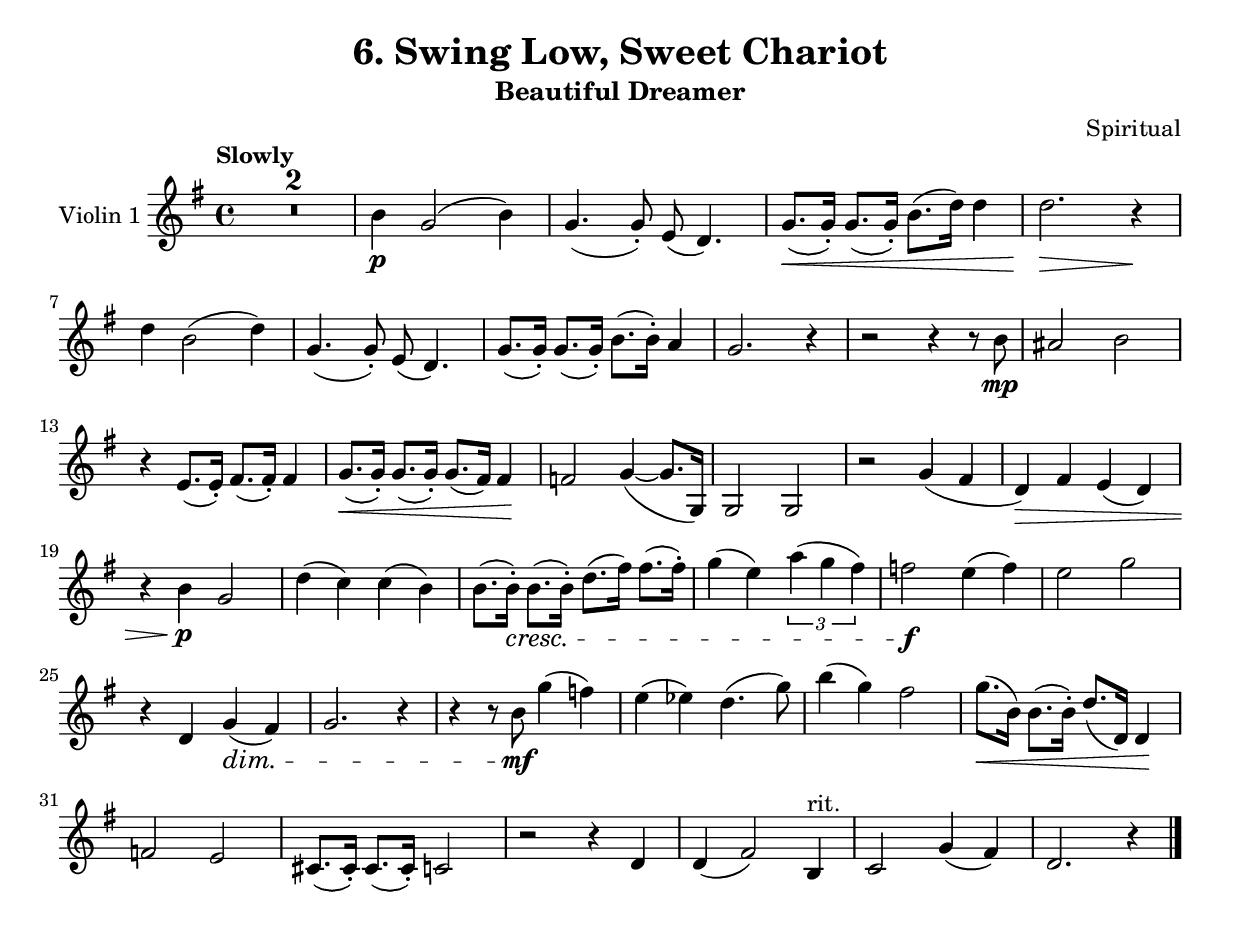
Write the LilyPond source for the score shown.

% Created on Sun May 15 16:43:59 CEST 2011
\version "2.12.0"

\header {
	title = "6. Swing Low, Sweet Chariot" 
	subtitle = "Beautiful Dreamer" 
 	composer = "Spiritual" 

}

mbreak = {\break}

\include "deutsch.ly"

staffViolin = \new Staff {
	\time 4/4
	\set Staff.instrumentName = "Violin 1"
	\set Staff.midiInstrument = "violin"
	\key g \major
	\clef treble
	\compressFullBarRests
	\relative c'' { 
		\tempo "Slowly"
		R1*2
		h4 \p g2( h4) 
		g4.( g8-.) e( d4.)
		g8.( \< g16-.) g8.( g16-.) h8.( d16) d4
		d2. \> r4 \! \mbreak
		d4 h2( d4)
		g,4.( g8-.) e8( d4.)
		g8.( g16-.) g8.( g16-.) h8.( h16-.) a4
		g2. r4
		r2 r4 r8 h8 \mp
		ais2 h \mbreak 
		r4 e,8.( e16-.) fis8.( fis16-.) fis4
		g8.( \< g16-.) g8.( g16-.) g8.( fis16) fis4 \!
		f2 g4~( g8. g,16)
		g2 g
		r2 g'4( fis 
		d) \> fis e( d) \mbreak 
		r4 h' \p g2
		d'4( c) c( h)
		h8.( \cresc h16-.) h8.( h16-.) d8.( fis16) fis8.( fis16-.)
		g4( e) \times 2/3 { a( g fis)}
		f2 \f e4( f)
		e2 g \mbreak 
		r4 d,4 \dim g( fis)
		g2. r4
		r4 r8 h8 \mf g'4( f)
		e( es) d4.( g8)
		h4( g) fis2
		g8.( \< h,16) h8.( h16-.) d8.( d,16) d4 \!
		f2 e
		cis8.( cis16-.) cis8.( cis16-.) c2
		r2 r4 d4 \dim 
		d( fis2) h,4 ^"rit."
		c2 g'4( fis)
		d2. r4
		\bar "|."
	}

}


\score {
	<<
		
		\staffViolin
		
	>>
	
	

  \layout {
  }
}

\paper {
}


